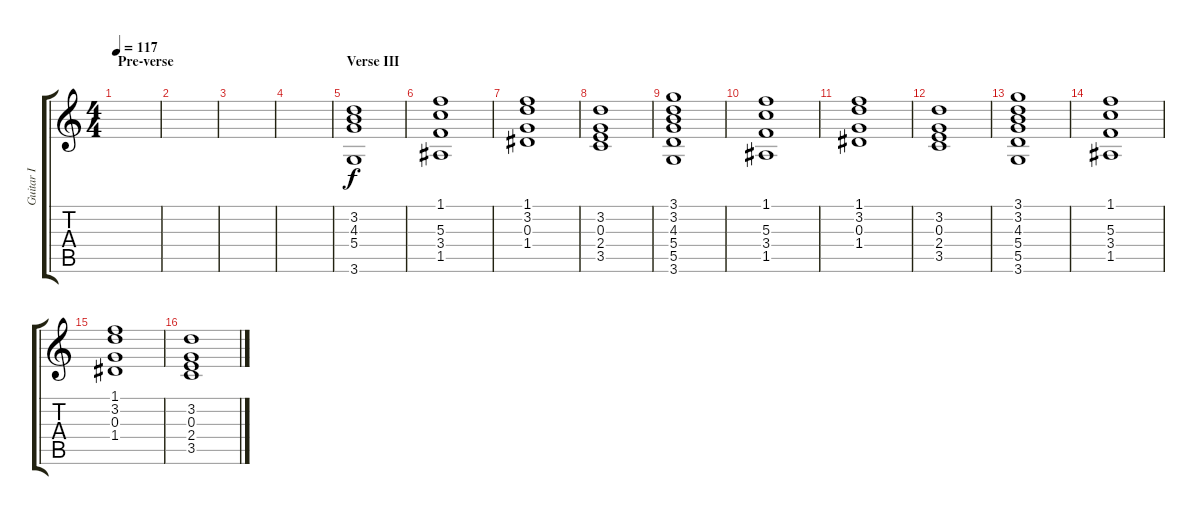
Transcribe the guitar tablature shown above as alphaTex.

\track ("Guitar I" "Guitar I") {instrument distortionguitar}
\staff {score tabs}
\tuning (E4 B3 G3 D3 A2 E2) {hide}
\ts (4 4)
\section ("" "Pre-verse")
\tempo 117
\clef g2
\ks c
|
|
|
|
\section ("" "Verse III")
(3.2 4.3 5.4 3.6).1 |
(1.1 5.3 3.4 1.5).1 |
(1.1 3.2 0.3 1.4).1 |
(3.2 0.3 2.4 3.5).1 |
(3.1 3.2 4.3 5.4 5.5 3.6).1 |
(1.1 5.3 3.4 1.5).1 |
(1.1 3.2 0.3 1.4).1 |
(3.2 0.3 2.4 3.5).1 |
(3.1 3.2 4.3 5.4 5.5 3.6).1 |
(1.1 5.3 3.4 1.5).1 |
(1.1 3.2 0.3 1.4).1 |
(3.2 0.3 2.4 3.5).1
